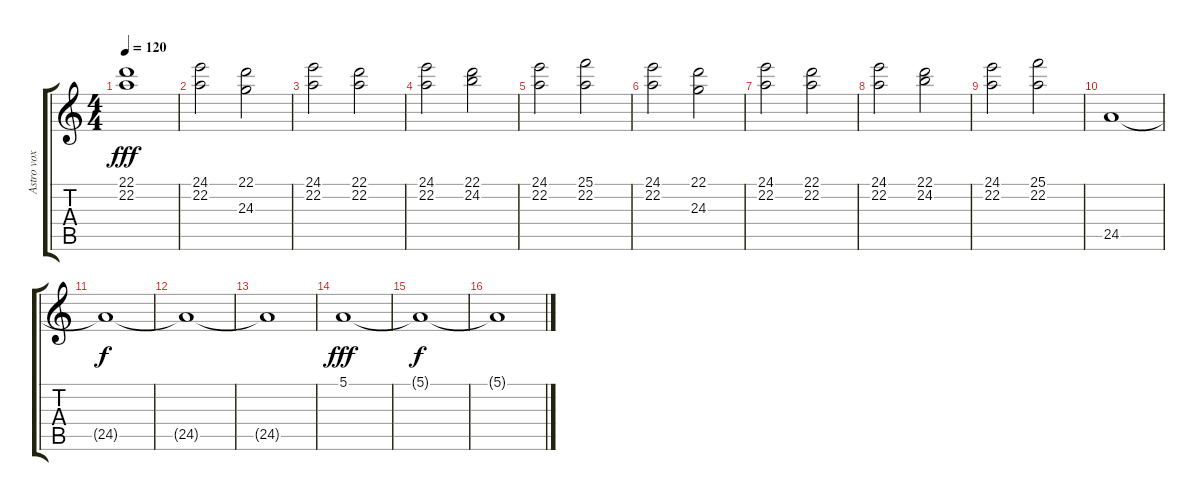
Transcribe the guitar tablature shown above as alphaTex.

\track ("Astro vox" "Astro vox") {instrument rockorgan}
\staff {score tabs}
\tuning (E4 B3 G3 D3 A2 E2) {hide}
\ts (4 4)
\tempo 120
\clef g2
\ks c
(22.1 22.2).1{dy fff} |
(24.1 22.2).2 (22.1 24.3).2 |
(24.1 22.2).2 (22.1 22.2).2 |
(24.1 22.2).2 (22.1 24.2).2 |
(24.1 22.2).2 (25.1 22.2).2 |
(24.1 22.2).2 (22.1 24.3).2 |
(24.1 22.2).2 (22.1 22.2).2 |
(24.1 22.2).2 (22.1 24.2).2 |
(24.1 22.2).2 (25.1 22.2).2 |
24.5.1 |
24.5{t}.1{dy f} |
24.5{t}.1 |
24.5{t}.1 |
5.1.1{dy fff} |
5.1{t}.1{dy f} |
5.1{t}.1
